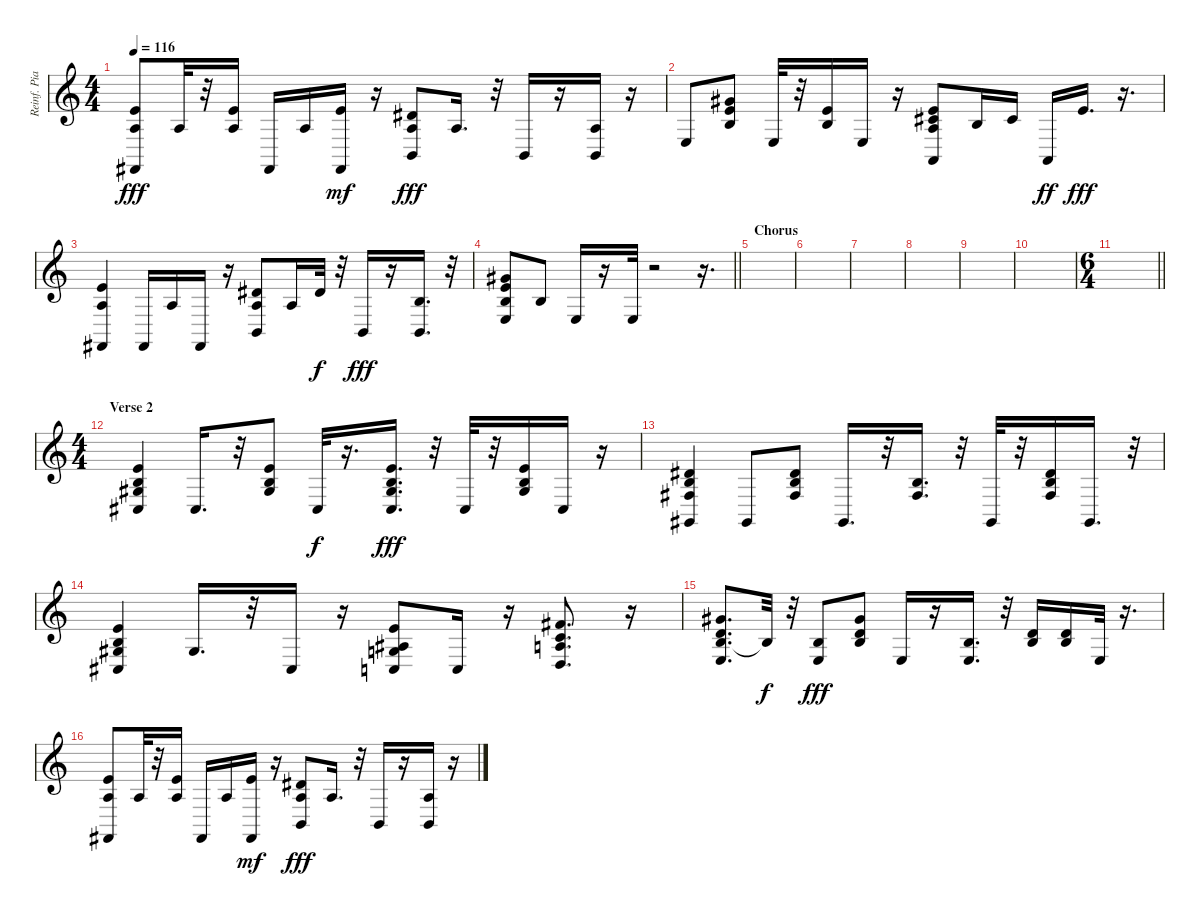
\track ("Reinf. Piano (Tr. 14)" "Reinf. Pia") {mute instrument brightacousticpiano}
\staff {score}
\tuning (E4 B3 G3 D3 A2 E2) {hide}
\ts (4 4)
\tempo 116
\clef g2
\ks c
(0.1 2.3 2.6).8{dy fff} 2.3.32 r.32 (0.1 2.3).16 2.6.16 2.3.16 (0.1 2.6).16{dy mf} r.16 (4.2 2.3 2.5).8{dy fff} 2.3.16{d} r.32 2.5.16 r.16 (2.3 2.5).16 r.16 |
2.4.8 (4.1 5.2 4.3).8 2.4.32 r.32 (0.1 0.2).16 2.4.16 r.16 (0.1 2.2 2.3 0.5).8 0.2.16 2.2.16 0.5.16{dy ff} 0.1.16{d dy fff} r.16{d} |
(0.1 2.3 2.6).4 2.6.16 2.3.16 2.6.16 r.16 (4.2 2.3 2.5).8 2.3.16 4.2.32{dy f} r.32 2.5.16{dy fff} r.16 (0.2 2.5).16{d} r.32 |
\barLineRight lightlight
(4.1 5.2 4.3 2.4).8 0.2.8 2.4.16 r.16 2.4.32 r.2 r.16{d} |
\section ("" "Chorus")
|
|
|
|
|
|
\ts (6 4)
\barLineRight lightlight
|
\ts (4 4)
\section ("" "Verse 2")
(5.2 4.3 6.4 4.5).4 4.5.16{d} r.32 (0.1 0.2 6.4).8 4.5.32{dy f} r.16{d} (0.1 0.2 6.4 4.5).16{d dy fff} r.32 4.5.32 r.32 (0.1 0.2 1.3).16 4.5.16 r.16 |
(4.2 4.3 4.4 4.6).4 4.6.8 (4.2 4.3 4.4).8 4.6.16{d} r.32 (4.3 4.4).16{d} r.32 4.6.32 r.32 (4.2 4.3 4.4).16 4.6.16{d} r.32 |
(5.2 4.3 6.4 4.5).4 6.4.16{d} r.32 4.5.16 r.16 (5.2 3.3 5.4 3.5).8 3.5.16 r.16 (2.1 1.2 2.3 0.4).8{d} r.16 |
(4.1 3.2 4.3 2.4).8{d} 4.3{t}.32{dy f} r.32 (0.2 2.4).8{dy fff} (4.1 3.2 4.3).8 2.4.16 r.16 (0.2 2.4).16{d} r.32 (3.2 4.3).16 (3.2 4.3).16 2.4.32 r.16{d} |
(0.1 2.3 2.6).8 2.3.32 r.32 (0.1 2.3).16 2.6.16 2.3.16 (0.1 2.6).16{dy mf} r.16 (4.2 2.3 2.5).8{dy fff} 2.3.16{d} r.32 2.5.16 r.16 (2.3 2.5).16 r.16
